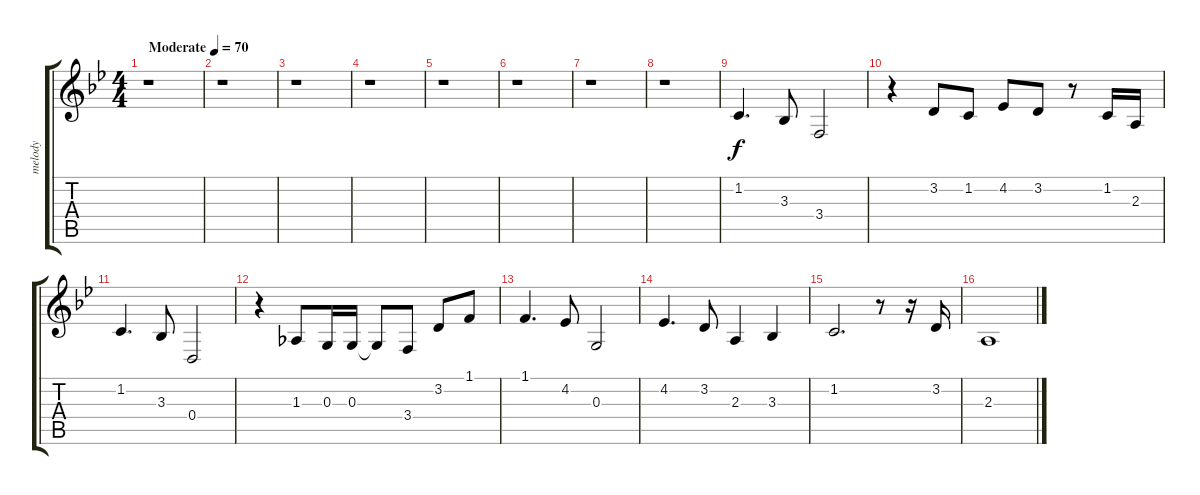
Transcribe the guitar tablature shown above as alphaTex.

\track ("melody" "melody") {instrument flute}
\staff {score tabs}
\tuning (E4 B3 G3 D3 A2 E2) {hide}
\ts (4 4)
\tempo (70 "Moderate")
\clef g2
\ks bb
r.1{dy f instrument flute} |
r.1 |
r.1 |
r.1 |
r.1 |
r.1 |
r.1 |
r.1 |
1.2.4{d} 3.3.8 3.4.2 |
r.4 3.2.8 1.2.8 4.2.8 3.2.8 r.8 1.2.16 2.3.16 |
1.2.4{d} 3.3.8 0.4.2 |
r.4 1.3.8 0.3.16 0.3.16 0.3{t}.8 3.4.8 3.2.8 1.1.8 |
1.1.4{d} 4.2.8 0.3.2 |
4.2.4{d} 3.2.8 2.3.4 3.3.4 |
1.2.2{d} r.8 r.16 3.2.16 |
2.3.1
